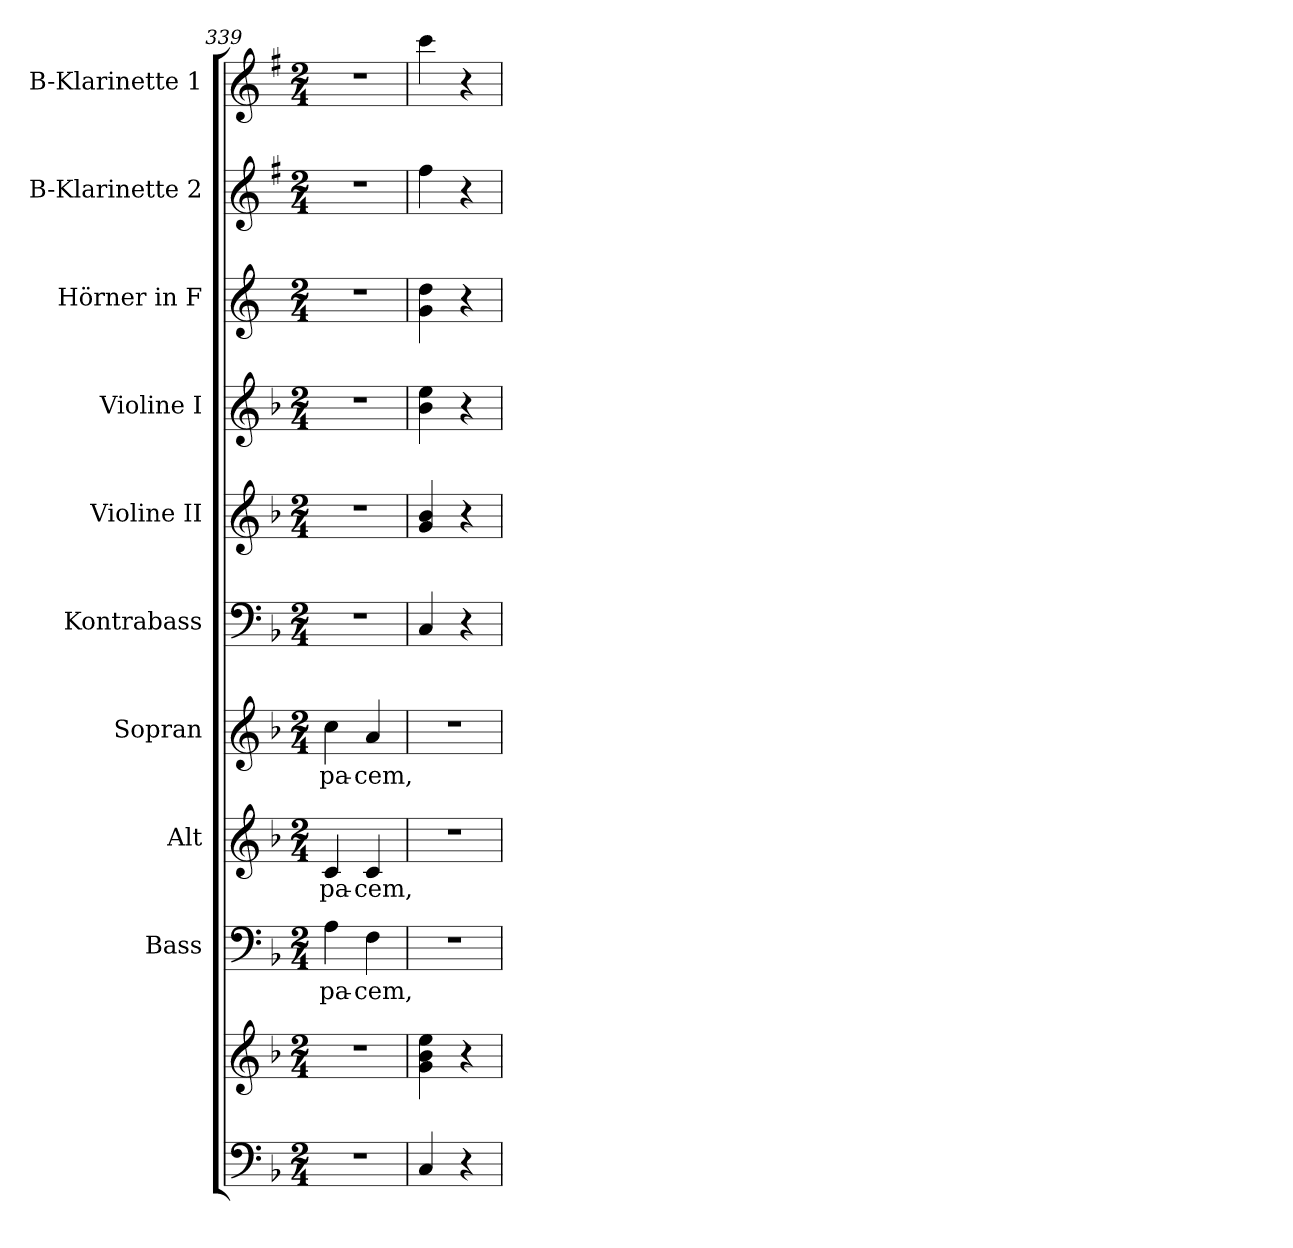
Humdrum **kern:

**kern	**kern	**kern	**text	**kern	**text	**kern	**text	**kern	**kern	**kern	**kern	**kern	**kern
*part10	*part10	*part9	*part9	*part8	*part8	*part7	*part7	*part6	*part5	*part4	*part3	*part2	*part1
*staff11	*staff10	*staff9	*staff9	*staff8	*staff8	*staff7	*staff7	*staff6	*staff5	*staff4	*staff3	*staff2	*staff1
*	*	*I"Bass	*	*I"Alt	*	*I"Sopran	*	*I"Kontrabass	*I"Violine II	*I"Violine I	*I"Hörner in F	*I"B-Klarinette 2	*I"B-Klarinette 1
*	*	*I'B.	*	*I'A.	*	*I'S.	*	*I'Kb.	*I'Vl. II	*I'Vl. I	*	*I'B Kl. 2	*I'B Kl. 1
*clefF4	*clefG2	*clefF4	*	*clefG2	*	*clefG2	*	*clefF4	*clefG2	*clefG2	*clefG2	*clefG2	*clefG2
*	*	*	*	*	*	*	*	*ITrd7c12	*	*	*ITrd4c7	*ITrd1c2	*ITrd1c2
*k[b-]	*k[b-]	*k[b-]	*	*k[b-]	*	*k[b-]	*	*k[b-]	*k[b-]	*k[b-]	*k[b-]	*k[b-]	*k[b-]
*F:	*F:	*F:	*	*F:	*	*F:	*	*F:	*F:	*F:	*F:	*F:	*F:
*M2/4	*M2/4	*M2/4	*	*M2/4	*	*M2/4	*	*M2/4	*M2/4	*M2/4	*M2/4	*M2/4	*M2/4
=339	=339	=339	=339	=339	=339	=339	=339	=339	=339	=339	=339	=339	=339
!	!	!	!LO:LY:b	!	!LO:LY:b	!	!LO:LY:b	!	!	!	!	!	!
2r	2r	4A\	pa-	4c/	pa-	4cc\	pa-	2r	2r	2r	2r	2r	2r
!	!	!	!LO:LY:b	!	!LO:LY:b	!	!LO:LY:b	!	!	!	!	!	!
.	.	4F\	-cem,	4c/	-cem,	4a/	-cem,	.	.	.	.	.	.
=340	=340	=340	=340	=340	=340	=340	=340	=340	=340	=340	=340	=340	=340
4C/	4g\ 4b-\ 4ee\	2r	.	2r	.	2r	.	4CC/	4g/ 4b-/	4b-\ 4ee\	4c\ 4g\	4ee\	4bb-\
4r	4r	.	.	.	.	.	.	4r	4r	4r	4r	4r	4r
=	=	=	=	=	=	=	=	=	=	=	=	=	=
*-	*-	*-	*-	*-	*-	*-	*-	*-	*-	*-	*-	*-	*-
